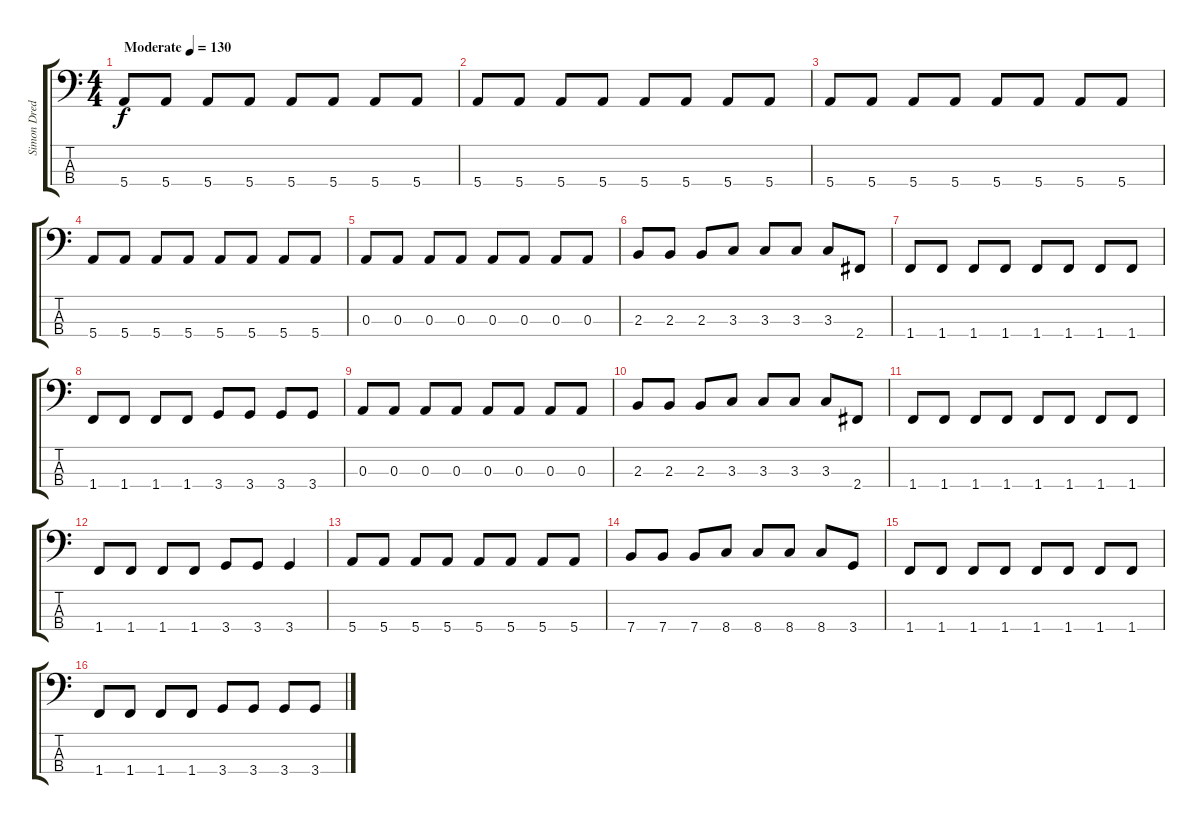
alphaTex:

\track ("Simon Dredo" "Simon Dred") {instrument electricbassfinger}
\staff {score tabs}
\tuning (G2 D2 A1 E1) {hide}
\ts (4 4)
\tempo (130 "Moderate")
\clef f4
\ks c
5.4.8{dy f instrument electricbassfinger} 5.4.8 5.4.8 5.4.8 5.4.8 5.4.8 5.4.8 5.4.8 |
5.4.8 5.4.8 5.4.8 5.4.8 5.4.8 5.4.8 5.4.8 5.4.8 |
5.4.8 5.4.8 5.4.8 5.4.8 5.4.8 5.4.8 5.4.8 5.4.8 |
5.4.8 5.4.8 5.4.8 5.4.8 5.4.8 5.4.8 5.4.8 5.4.8 |
0.3.8 0.3.8 0.3.8 0.3.8 0.3.8 0.3.8 0.3.8 0.3.8 |
2.3.8 2.3.8 2.3.8 3.3.8 3.3.8 3.3.8 3.3.8 2.4.8 |
1.4.8 1.4.8 1.4.8 1.4.8 1.4.8 1.4.8 1.4.8 1.4.8 |
1.4.8 1.4.8 1.4.8 1.4.8 3.4.8 3.4.8 3.4.8 3.4.8 |
0.3.8 0.3.8 0.3.8 0.3.8 0.3.8 0.3.8 0.3.8 0.3.8 |
2.3.8 2.3.8 2.3.8 3.3.8 3.3.8 3.3.8 3.3.8 2.4.8 |
1.4.8 1.4.8 1.4.8 1.4.8 1.4.8 1.4.8 1.4.8 1.4.8 |
1.4.8 1.4.8 1.4.8 1.4.8 3.4.8 3.4.8 3.4.4 |
5.4.8 5.4.8 5.4.8 5.4.8 5.4.8 5.4.8 5.4.8 5.4.8 |
7.4.8 7.4.8 7.4.8 8.4.8 8.4.8 8.4.8 8.4.8 3.4.8 |
1.4.8 1.4.8 1.4.8 1.4.8 1.4.8 1.4.8 1.4.8 1.4.8 |
1.4.8 1.4.8 1.4.8 1.4.8 3.4.8 3.4.8 3.4.8 3.4.8
